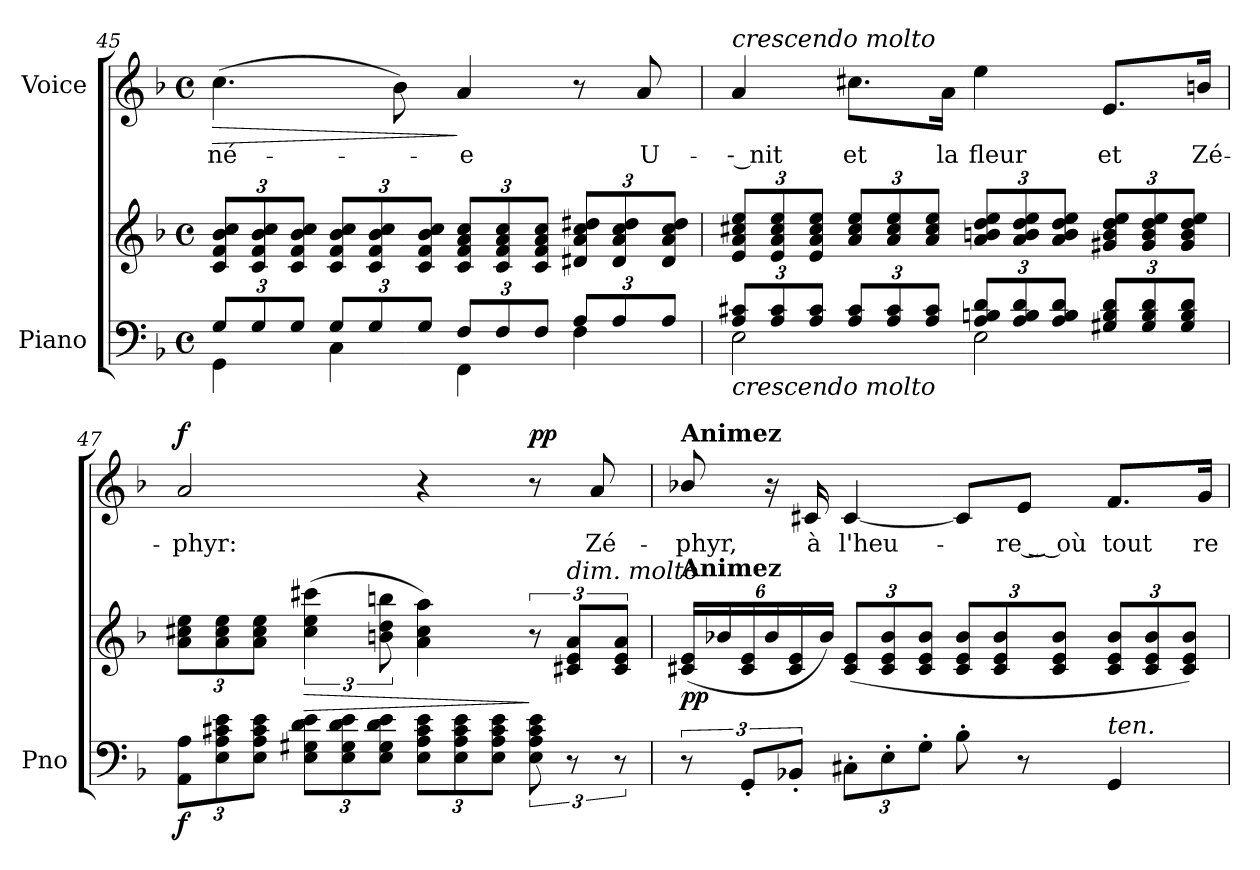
**kern	**kern	**dynam	**kern	**text	**dynam
*part2	*part2	*part2	*part1	*part1	*part1
*staff3	*staff2	*staff2/3	*staff1	*staff1	*staff1
*I"Piano	*	*	*I"Voice	*	*
*I'Pno	*	*	*	*	*
*clefF4	*clefG2	*	*clefG2	*	*
*k[b-]	*k[b-]	*	*k[b-]	*	*
*M4/4	*M4/4	*	*M4/4	*	*
*met(c)	*met(c)	*	*met(c)	*	*
*Xbrackettup	*Xbrackettup	*	*	*	*
=45	=45	=45	=45	=45	=45
*^	*	*	*	*	*
!	!	!	!	!	!	!LO:HP:b
12G/L	4GG\	12c/ 12f/ 12b-/ 12cc/L	.	(4.cc\	-né-	>
12G/	.	12c/ 12f/ 12b-/ 12cc/	.	.	.	.
12G/J	.	12c/ 12f/ 12b-/ 12cc/J	.	.	.	.
12G/L	4C\	12c/ 12f/ 12b-/ 12cc/L	.	.	.	.
12G/	.	12c/ 12f/ 12b-/ 12cc/	.	.	.	.
.	.	.	.	8b-\)	.	.
12G/J	.	12c/ 12f/ 12b-/ 12cc/J	.	.	.	.
12F/L	4FF\	12c/ 12f/ 12a/ 12cc/L	.	4a/	-e	]
12F/	.	12c/ 12f/ 12a/ 12cc/	.	.	.	.
12F/J	.	12c/ 12f/ 12a/ 12cc/J	.	.	.	.
12A/L	4F\	12d#X/ 12a/ 12cc/ 12dd#X/L	.	8r	.	.
12A/	.	12d#/ 12a/ 12cc/ 12dd#/	.	.	.	.
.	.	.	.	8a/	U-	.
12A/J	.	12d#/ 12a/ 12cc/ 12dd#/J	.	.	.	.
=46	=46	=46	=46	=46	=46	=46
*	*	*brackettup	*	*	*	*
!	!	!	!	!LO:TX:a:i:t=crescendo molto	!	!
!LO:TX:b:i:t=crescendo molto	!	!	!	!	!	!
12A/ 12c#X/L	2E\	12e/ 12a/ 12cc#X/ 12ee/L	.	4a/	-- nit	.
12A/ 12c#/	.	12e/ 12a/ 12cc#/ 12ee/	.	.	.	.
12A/ 12c#/J	.	12e/ 12a/ 12cc#/ 12ee/J	.	.	.	.
12A/ 12c#/L	.	12a/ 12cc#/ 12ee/L	.	8.cc#X\L	et	.
12A/ 12c#/	.	12a/ 12cc#/ 12ee/	.	.	.	.
12A/ 12c#/J	.	12a/ 12cc#/ 12ee/J	.	.	.	.
.	.	.	.	16a\Jk	la	.
12A/ 12Bn/ 12d/L	2E\	12a/ 12bn/ 12dd/ 12ee/L	.	4ee\	fleur	.
12A/ 12B/ 12d/	.	12a/ 12b/ 12dd/ 12ee/	.	.	.	.
12A/ 12B/ 12d/J	.	12a/ 12b/ 12dd/ 12ee/J	.	.	.	.
12G#X/ 12B/ 12d/L	.	12g#X/ 12b/ 12dd/ 12ee/L	.	8.e/L	et	.
12G#/ 12B/ 12d/	.	12g#/ 12b/ 12dd/ 12ee/	.	.	.	.
12G#/ 12B/ 12d/J	.	12g#/ 12b/ 12dd/ 12ee/J	.	.	.	.
.	.	.	.	16bn/Jk	Zé-	.
*v	*v	*	*	*	*	*
=47	=47	=47	=47	=47	=47
*brackettup	*	*	*	*	*
!	!	!LO:DY:b=2	!	!	!LO:DY:a
12AA\ 12A\L	12a\ 12cc#X\ 12ee\L	f	2a/	-phyr:	f
12E\ 12A\ 12c#X\ 12e\	12a\ 12cc#\ 12ee\	.	.	.	.
12E\ 12A\ 12c#\ 12e\J	12a\ 12cc#\ 12ee\J	.	.	.	.
!	!	!LO:HP:b	!	!	!
12E\ 12G#X\ 12d\ 12e\L	(6cc#\ 6ee\ 6ccc#X\	>	.	.	.
12E\ 12G#\ 12d\ 12e\	.	.	.	.	.
12E\ 12G#\ 12d\ 12e\J	12bn\ 12dd\ 12bbn\	.	.	.	.
12E\ 12A\ 12c#\ 12e\L	4a\ 4cc#\ 4aa\)	.	4r	.	.
12E\ 12A\ 12c#\ 12e\	.	.	.	.	.
12E\ 12A\ 12c#\ 12e\J	.	.	.	.	.
!	!	!	!	!	!LO:DY:a
12E\ 12A\ 12c#\ 12e\	12r	]	8r	.	pp
!	!LO:TX:a:i:t=dim. molto	!	!	!	!
12r	12c#X/ 12e/ 12a/L	.	.	.	.
.	.	.	8a/	Zé-	.
12r	12c#/ 12e/ 12a/J	.	.	.	.
=48	=48	=48	=48	=48	=48
!	!	!	!LO:TX:a:B:t=Animez	!	!
!	!LO:TX:a:B:t=Animez	!	!	!	!
!	!	!LO:DY:b	!	!	!
12r	(24c#X/ 24e/LL	pp	8b-X/	-phyr,	.
.	24b-X/	.	.	.	.
12GG'/L	24c#/ 24e/	.	.	.	.
.	24b-/	.	16r	.	.
12BB-X'/J	24c#/ 24e/	.	.	.	.
.	.	.	16c#X/	à	.
.	24b-/JJ)	.	.	.	.
12C#X'\L	(12c#/ 12e/L	.	[4c#/	l'heu-	.
12E'\	12c#/ 12e/ 12b-/	.	.	.	.
12G'\J	12c#/ 12e/ 12b-/J	.	.	.	.
8B-'\	12c#/ 12e/ 12b-/L	.	8c#/L]	.	.
.	12c#/ 12e/ 12b-/	.	.	.	.
8r	.	.	8e/J	-re ‿ où	.
.	12c#/ 12e/ 12b-/J	.	.	.	.
!LO:TX:i:t=ten.	!	!	!	!	!
4GG/	12c#/ 12e/ 12b-/L	.	8.f/L	tout	.
.	12c#/ 12e/ 12b-/	.	.	.	.
.	12c#/ 12e/ 12b-/J)	.	.	.	.
.	.	.	16g/Jk	re-	.
=	=	=	=	=	=
*-	*-	*-	*-	*-	*-
